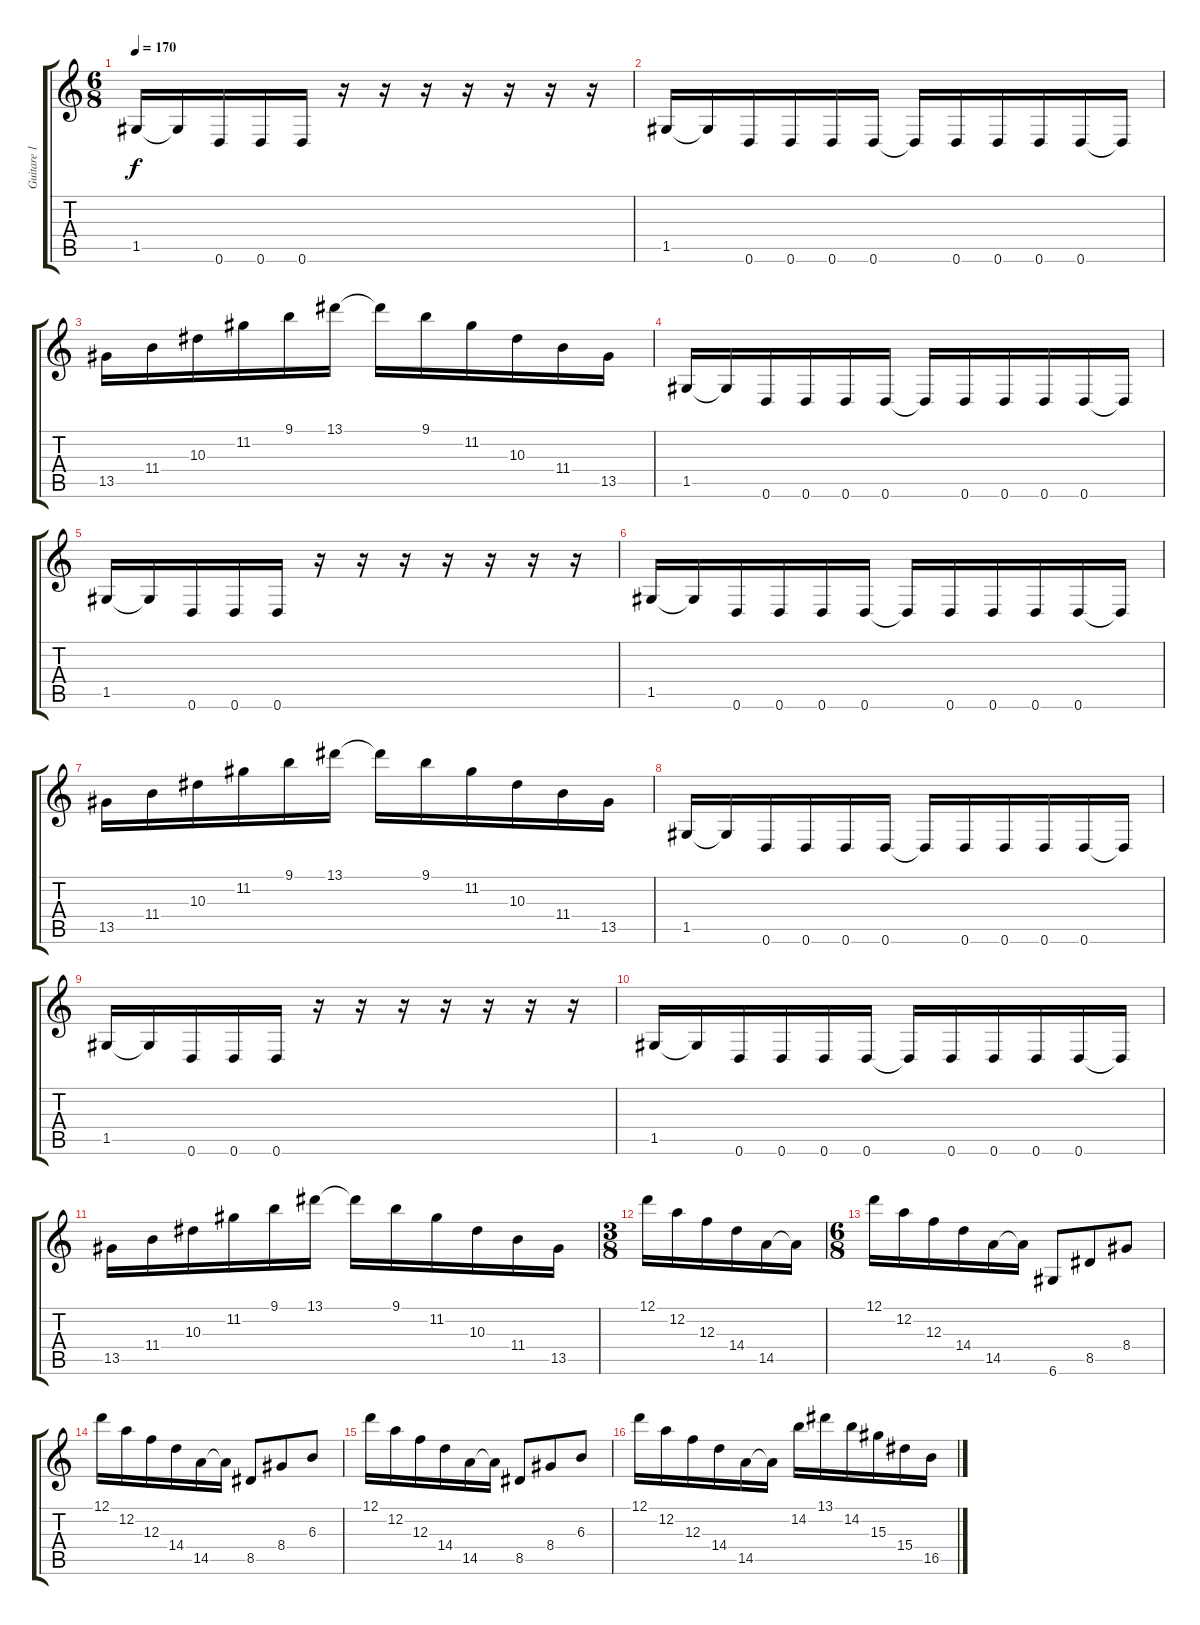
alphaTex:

\track ("Guitare 1" "Guitare 1") {instrument distortionguitar}
\staff {score tabs}
\tuning (D4 A3 F3 C3 G2 D2) {hide}
\ts (6 8)
\tempo 170
\clef g2
\ks c
1.5.16{dy f} 1.5{t}.16 0.6.16 0.6.16 0.6.16 r.16 r.16 r.16 r.16 r.16 r.16 r.16 |
1.5.16 1.5{t}.16 0.6.16 0.6.16 0.6.16 0.6.16 0.6{t}.16 0.6.16 0.6.16 0.6.16 0.6.16 0.6{t}.16 |
13.5.16 11.4.16 10.3.16 11.2.16 9.1.16 13.1.16 13.1{t}.16 9.1.16 11.2.16 10.3.16 11.4.16 13.5.16 |
1.5.16 1.5{t}.16 0.6.16 0.6.16 0.6.16 0.6.16 0.6{t}.16 0.6.16 0.6.16 0.6.16 0.6.16 0.6{t}.16 |
1.5.16 1.5{t}.16 0.6.16 0.6.16 0.6.16 r.16 r.16 r.16 r.16 r.16 r.16 r.16 |
1.5.16 1.5{t}.16 0.6.16 0.6.16 0.6.16 0.6.16 0.6{t}.16 0.6.16 0.6.16 0.6.16 0.6.16 0.6{t}.16 |
13.5.16 11.4.16 10.3.16 11.2.16 9.1.16 13.1.16 13.1{t}.16 9.1.16 11.2.16 10.3.16 11.4.16 13.5.16 |
1.5.16 1.5{t}.16 0.6.16 0.6.16 0.6.16 0.6.16 0.6{t}.16 0.6.16 0.6.16 0.6.16 0.6.16 0.6{t}.16 |
1.5.16 1.5{t}.16 0.6.16 0.6.16 0.6.16 r.16 r.16 r.16 r.16 r.16 r.16 r.16 |
1.5.16 1.5{t}.16 0.6.16 0.6.16 0.6.16 0.6.16 0.6{t}.16 0.6.16 0.6.16 0.6.16 0.6.16 0.6{t}.16 |
13.5.16 11.4.16 10.3.16 11.2.16 9.1.16 13.1.16 13.1{t}.16 9.1.16 11.2.16 10.3.16 11.4.16 13.5.16 |
\ts (3 8)
12.1.16 12.2.16 12.3.16 14.4.16 14.5.16 14.5{t}.16 |
\ts (6 8)
12.1.16 12.2.16 12.3.16 14.4.16 14.5.16 14.5{t}.16 6.6.8 8.5.8 8.4.8 |
12.1.16 12.2.16 12.3.16 14.4.16 14.5.16 14.5{t}.16 8.5.8 8.4.8 6.3.8 |
12.1.16 12.2.16 12.3.16 14.4.16 14.5.16 14.5{t}.16 8.5.8 8.4.8 6.3.8 |
12.1.16 12.2.16 12.3.16 14.4.16 14.5.16 14.5{t}.16 14.2.16 13.1.16 14.2.16 15.3.16 15.4.16 16.5.16
